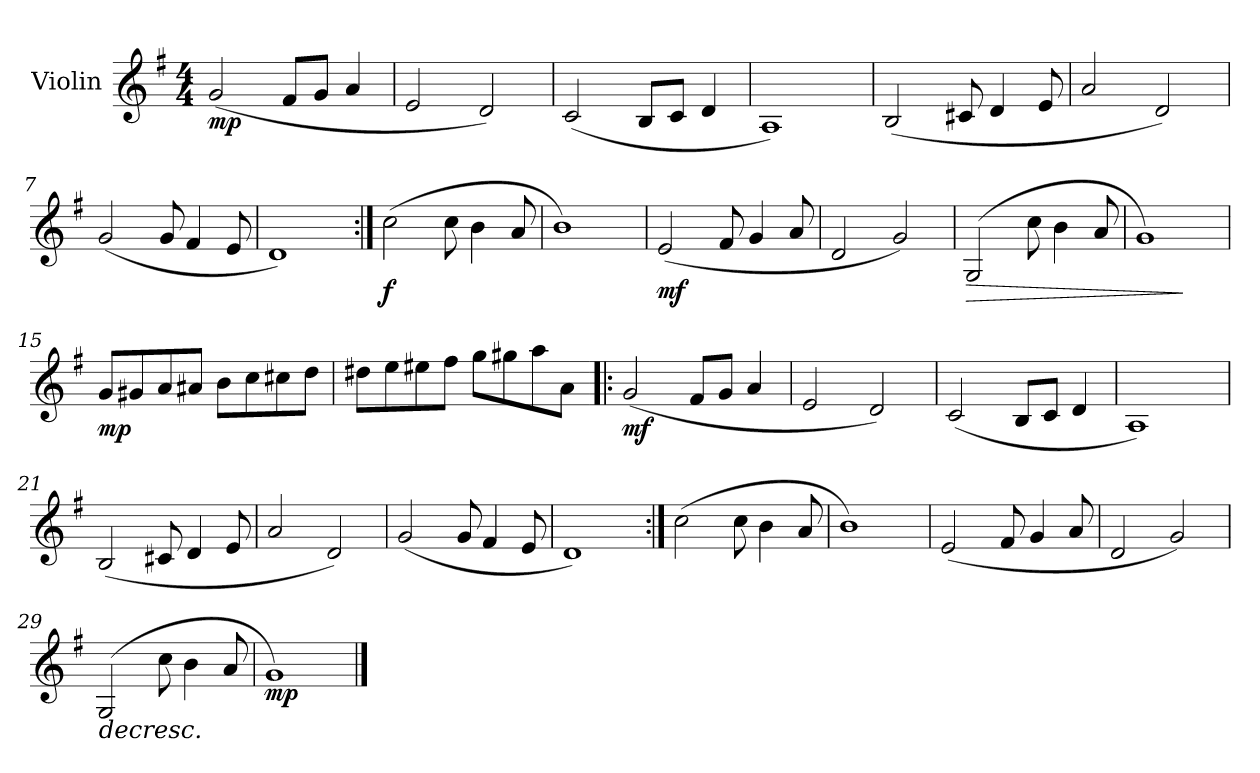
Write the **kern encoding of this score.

**kern	**dynam
*part1	*part1
*staff1	*staff1
*I"Violin	*
*I'Vln.	*
*clefG2	*
*k[f#]	*
*M4/4	*
=1	=1
!	!LO:DY:b
(2g/	mp
8f#/L	.
8g/J	.
4a/	.
=2	=2
2e/	.
2d/)	.
=3	=3
(2c/	.
8B/L	.
8c/J	.
4d/	.
=4	=4
1A)	.
=5	=5
(2B/	.
8c#X/	.
4d/	.
8e/	.
=6	=6
2a/	.
2d/)	.
=7	=7
(2g/	.
8g/	.
4f#/	.
8e/	.
=8	=8
1d)	.
=9:|!	=9:|!
!	!LO:DY:b
(2cc\	f
8cc\	.
4b\	.
8a/	.
=10	=10
1b)	.
!!LO:LB:g=z
=11	=11
!	!LO:DY:b
(2e/	mf
8f#/	.
4g/	.
8a/	.
=12	=12
2d/	.
2g/)	.
=13	=13
!	!LO:HP:b
(2G/	>
8cc\	.
4b\	.
8a/	.
=14	=14
1g)	.
.	]
=15	=15
!	!LO:DY:b
8g/L	mp
8g#X/	.
8a/	.
8a#X/J	.
8b\L	.
8cc\	.
8cc#X\	.
8dd\J	.
=16	=16
8dd#X\L	.
8ee\	.
8ee#X\	.
8ff#\J	.
8gg\L	.
8gg#X\	.
8aa\	.
8a\J	.
=17!|:	=17!|:
!	!LO:DY:b
(2g/	mf
8f#/L	.
8g/J	.
4a/	.
!!LO:LB:g=z
=18	=18
2e/	.
2d/)	.
=19	=19
(2c/	.
8B/L	.
8c/J	.
4d/	.
=20	=20
1A)	.
=21	=21
(2B/	.
8c#X/	.
4d/	.
8e/	.
=22	=22
2a/	.
2d/)	.
=23	=23
(2g/	.
8g/	.
4f#/	.
8e/	.
=24	=24
1d)	.
=25:|!	=25:|!
(2cc\	.
8cc\	.
4b\	.
8a/	.
=26	=26
1b)	.
=27	=27
(2e/	.
8f#/	.
4g/	.
8a/	.
!!LO:LB:g=z
=28	=28
2d/	.
2g/)	.
=29	=29
!	!LO:HP:b
(2G/	>
8cc\	.
4b\	.
8a/	.
=30	=30
!	!LO:DY:b
1g)	mp
.	]
==	==
*-	*-
